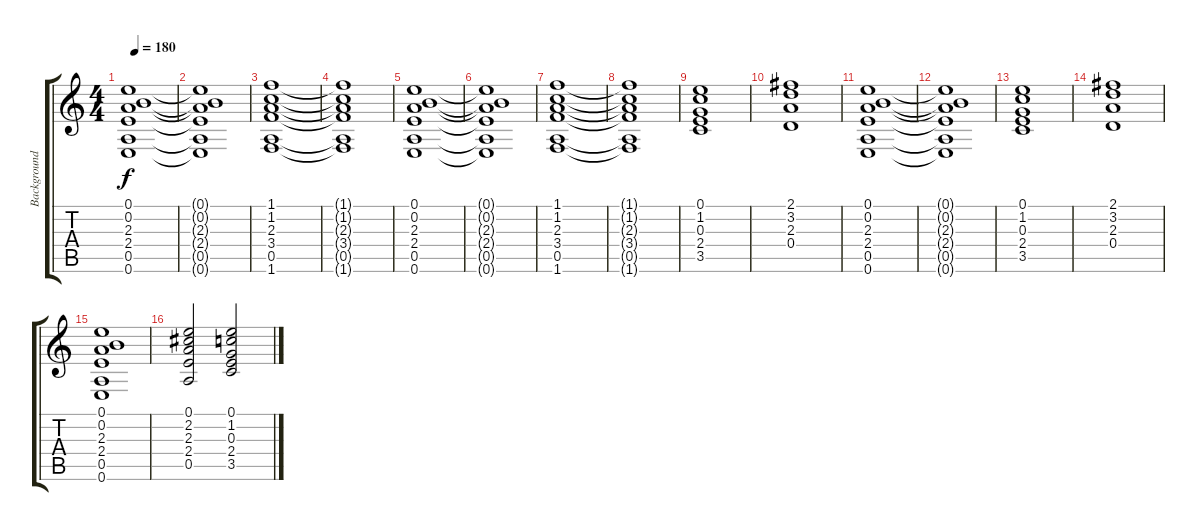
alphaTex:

\track ("Background guitar" "Background") {instrument electricguitarjazz}
\staff {score tabs}
\tuning (E4 B3 G3 D3 A2 E2) {hide}
\ts (4 4)
\tempo 180
\clef g2
\ks c
(0.1 0.2 2.3 2.4 0.5 0.6).1{dy f instrument electricguitarjazz} |
(0.1{t} 0.2{t} 2.3{t} 2.4{t} 0.5{t} 0.6{t}).1 |
(1.1 1.2 2.3 3.4 0.5 1.6).1 |
(1.1{t} 1.2{t} 2.3{t} 3.4{t} 0.5{t} 1.6{t}).1 |
(0.1 0.2 2.3 2.4 0.5 0.6).1 |
(0.1{t} 0.2{t} 2.3{t} 2.4{t} 0.5{t} 0.6{t}).1 |
(1.1 1.2 2.3 3.4 0.5 1.6).1 |
(1.1{t} 1.2{t} 2.3{t} 3.4{t} 0.5{t} 1.6{t}).1 |
(0.1 1.2 0.3 2.4 3.5).1 |
(2.1 3.2 2.3 0.4).1 |
(0.1 0.2 2.3 2.4 0.5 0.6).1 |
(0.1{t} 0.2{t} 2.3{t} 2.4{t} 0.5{t} 0.6{t}).1 |
(0.1 1.2 0.3 2.4 3.5).1 |
(2.1 3.2 2.3 0.4).1 |
(0.1 0.2 2.3 2.4 0.5 0.6).1 |
(0.1 2.2 2.3 2.4 0.5).2 (0.1 1.2 0.3 2.4 3.5).2
